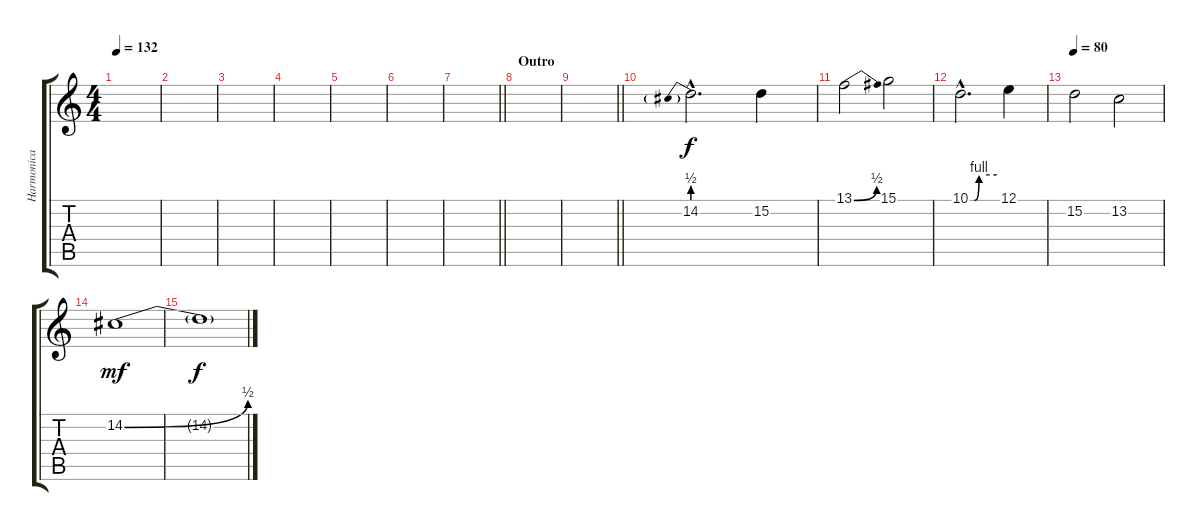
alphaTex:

\track ("Harmonica" "Harmonica") {instrument harmonica}
\staff {score tabs}
\tuning (E4 B3 G3 D3 A2 E2) {hide}
\ts (4 4)
\tempo 132
\clef g2
\ks c
|
|
|
|
|
|
\barLineRight lightlight
|
\section ("" "Outro")
|
\barLineRight lightlight
|
14.2{be (prebend 0 2 60 2) hac}.2{d} 15.2.4 |
13.1{be (bend 0 0 60 2)}.2 15.1.2 |
10.1{be (custom 0 0 10 0 20 4 60 4) hac}.2{d} 12.1.4 |
\tempo 80
15.2.2 13.2.2 |
14.2{be (bend 0 0 60 2)}.1{dy mf volume 0} |
14.2{t}.1{dy f}
